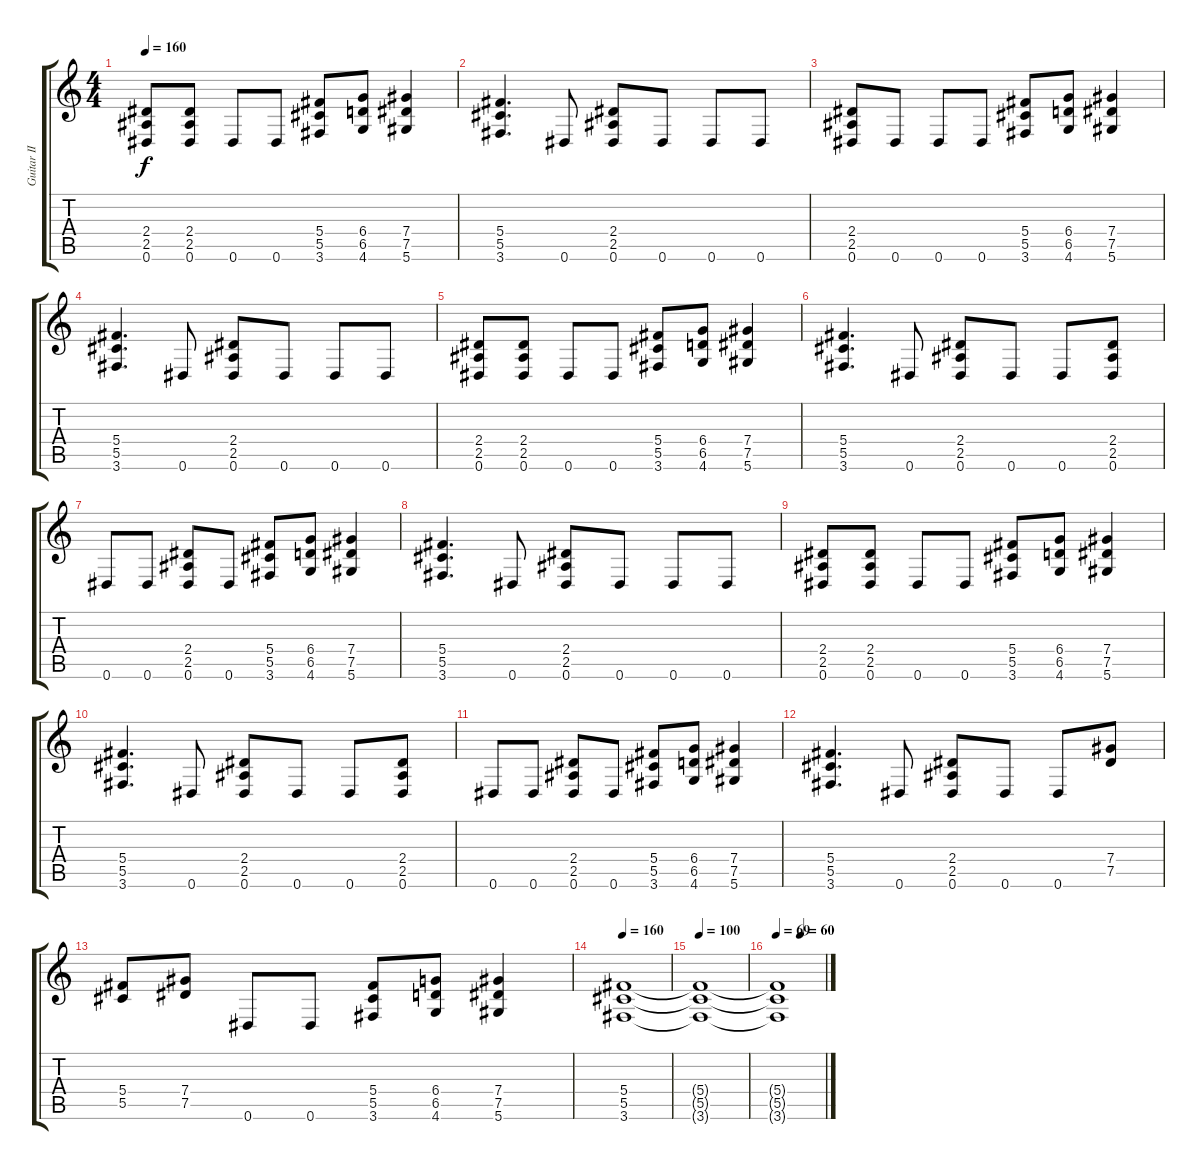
\track ("Guitar II" "Guitar II") {instrument distortionguitar}
\staff {score tabs}
\tuning (Eb4 Bb3 Gb3 Db3 Ab2 Eb2) {hide}
\ts (4 4)
\tempo 160
\clef g2
\ks c
(2.4 2.5 0.6).8{dy f} (2.4 2.5 0.6).8 0.6.8 0.6.8 (5.4 5.5 3.6).8 (6.4 6.5 4.6).8 (7.4 7.5 5.6).4 |
(5.4 5.5 3.6).4{d} 0.6.8 (2.4 2.5 0.6).8 0.6.8 0.6.8 0.6.8 |
(2.4 2.5 0.6).8 0.6.8 0.6.8 0.6.8 (5.4 5.5 3.6).8 (6.4 6.5 4.6).8 (7.4 7.5 5.6).4 |
(5.4 5.5 3.6).4{d} 0.6.8 (2.4 2.5 0.6).8 0.6.8 0.6.8 0.6.8 |
(2.4 2.5 0.6).8 (2.4 2.5 0.6).8 0.6.8 0.6.8 (5.4 5.5 3.6).8 (6.4 6.5 4.6).8 (7.4 7.5 5.6).4 |
(5.4 5.5 3.6).4{d} 0.6.8 (2.4 2.5 0.6).8 0.6.8 0.6.8 (2.4 2.5 0.6).8 |
0.6.8 0.6.8 (2.4 2.5 0.6).8 0.6.8 (5.4 5.5 3.6).8 (6.4 6.5 4.6).8 (7.4 7.5 5.6).4 |
(5.4 5.5 3.6).4{d} 0.6.8 (2.4 2.5 0.6).8 0.6.8 0.6.8 0.6.8 |
(2.4 2.5 0.6).8 (2.4 2.5 0.6).8 0.6.8 0.6.8 (5.4 5.5 3.6).8 (6.4 6.5 4.6).8 (7.4 7.5 5.6).4 |
(5.4 5.5 3.6).4{d} 0.6.8 (2.4 2.5 0.6).8 0.6.8 0.6.8 (2.4 2.5 0.6).8 |
0.6.8 0.6.8 (2.4 2.5 0.6).8 0.6.8 (5.4 5.5 3.6).8 (6.4 6.5 4.6).8 (7.4 7.5 5.6).4 |
(5.4 5.5 3.6).4{d} 0.6.8 (2.4 2.5 0.6).8 0.6.8 0.6.8 (7.4 7.5).8 |
(5.4 5.5).8 (7.4 7.5).8 0.6.8 0.6.8 (5.4 5.5 3.6).8 (6.4 6.5 4.6).8 (7.4 7.5 5.6).4 |
\tempo 160
(5.4 5.5 3.6).1 |
\tempo 100
(5.4{t} 5.5{t} 3.6{t}).1 |
\tempo 69
\tempo (60 0.5)
(5.4{t} 5.5{t} 3.6{t}).1
